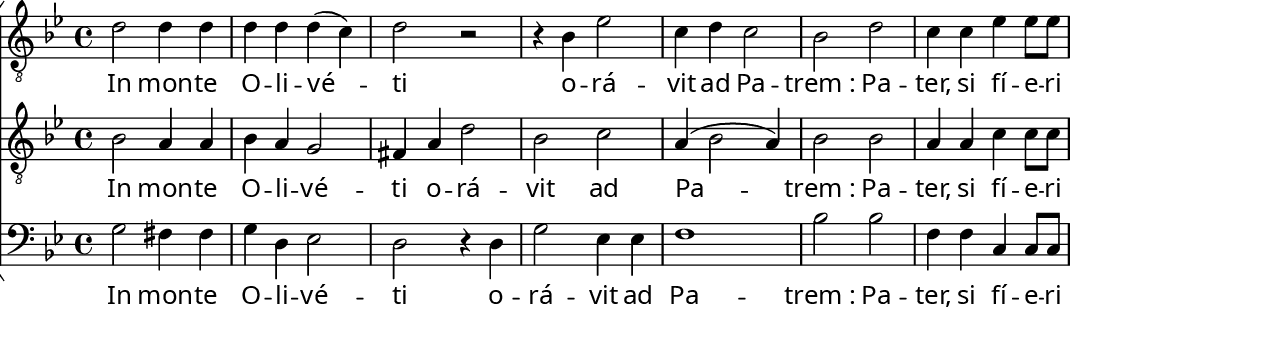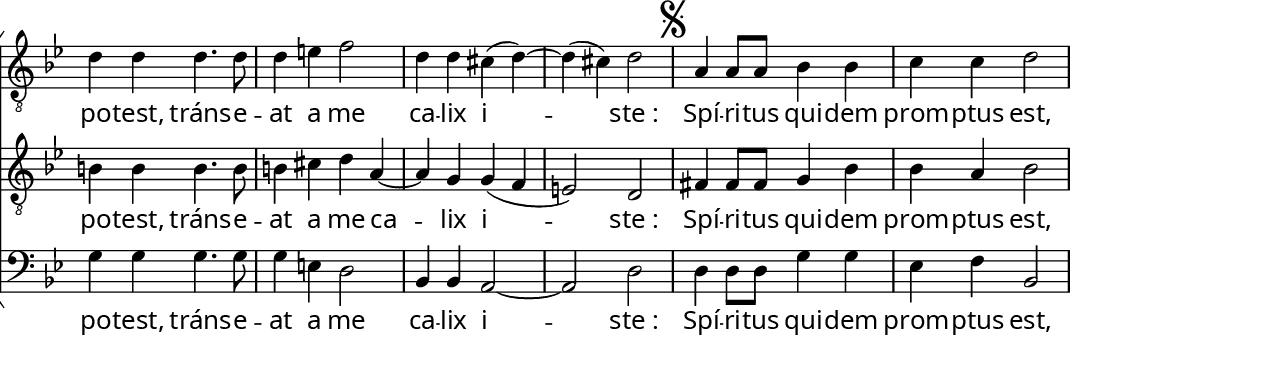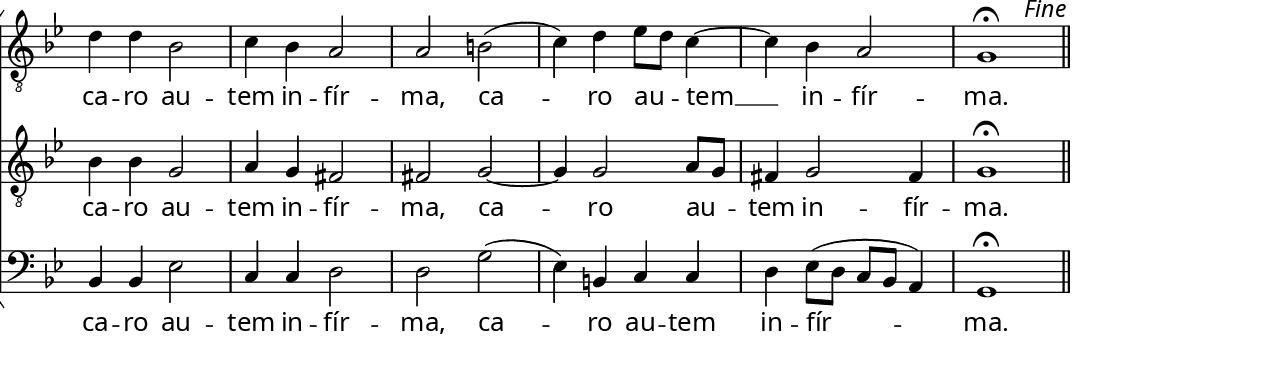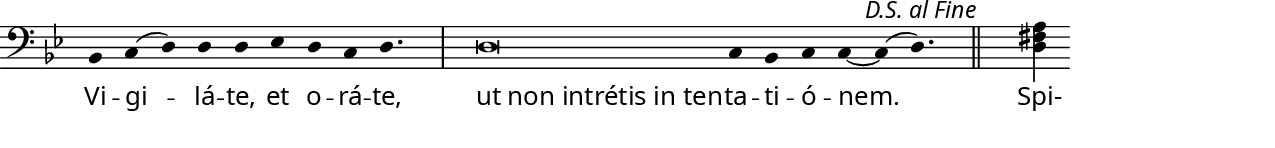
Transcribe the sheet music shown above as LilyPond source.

\header {
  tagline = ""
  composer = "Giovanni Battista Martini (1706-1784)"
}
\include "english.ly"
\include "lilypond-book-preamble.ly"
\include "header.ly"

global = {
  \key bf \major
  \time 4/4
}

sopMusic = \relative c' {
  \clef "treble_8"
  d2 d4 d | d d d( c) | d2 r2 | r4 bf4 ef2 | c4 d c2 | bf2 d2 |
  c4 c ef ef8 ef | d4 d d4. d8 | d4 e f2 | d4 d cs( d) ~ | d( cs) d2 | 
  \mark \markup { \musicglyph #"scripts.segno" }
  a4 a8 a bf4 bf |
  c4 c d2 | d4 d bf2 | c4 bf a2 | a b( | c4) d ef8[ d] c4 ~ | c bf a2 | g1\fermata \bar "||"
    \override Score.RehearsalMark #'break-visibility = #begin-of-line-invisible
    \override Score.RehearsalMark #'self-alignment-X = #RIGHT
    \override Score . RehearsalMark #'font-shape = #'italic
    \override Score.RehearsalMark #'font-size = #0.5
    \mark "Fine"
}
sopWords = \lyricmode {
  \set fontSize = #0.5
  %\set vocalName = "2. "
  %\set shortVocalName = "2. "
  In mon -- te | O -- li -- vé -- | ti o -- rá -- |vit ad Pa -- trem_: Pa -- |
  ter, si fí -- e -- ri po -- test, tráns -- e -- at a me ca -- lix i -- ste_: | Spí -- ri -- tus qui -- dem |
  prom -- ptus est, | ca -- ro au -- | tem in -- fír -- | ma, ca -- ro au -- _ tem __ in -- fír -- ma.
}

altoMusic = \relative c' {
  \clef "treble_8"
  bf2 a4 a | bf4 a g2 | fs4 a d2 | bf c | a4( bf2 a4) | bf2 bf |
  a4 a c c8 c | b4 b b4. b8 | b4 cs d a ~ | a g g( f | e2) d | fs4 fs8 fs g4 bf |
  bf a bf2 | bf4 bf g2 | a4 g fs2 | fs g ~ | g4 g2 a8[ g] | fs4 g2 fs4 | g1\fermata \bar "||"
}

altoWords = \lyricmode {
  \set fontSize = #0.5
  In mon -- te | O -- li -- vé -- | ti o -- rá -- | vit ad | Pa -- | trem_: Pa -- |
  ter, si fí -- e -- ri | po -- test, tráns -- e -- | at a me ca -- lix i -- ste_: | Spí -- ri -- tus qui -- dem |
  prom -- ptus est, | ca -- ro au -- | tem in -- fír -- | ma, ca -- ro au -- _ -- tem in -- fír -- ma.
}

bassMusic = \relative a {
  \clef bass
  g2 fs4 fs | g d ef2 | d r4 d | g2 ef4 ef | f1 | bf2 bf |
  f4 f c c8 c| g'4 g g4. g8 | g4 e d2 | bf4 bf a2 ~ | a d | d4 d8 d g4 g |
  ef f bf,2 | bf4 bf ef2 | c4 c d2 | d g2( | ef4) b c c | d ef8( d c bf a4) | g1\fermata \bar "||"
  \cadenzaOn
  \stemOff
  bf4 c( d) d d ef d c d4. s8 \bar "|"
  s8 d\breve c4 bf c c ~ c( d4.)
  s8 \bar "||"
  \override Score.RehearsalMark #'break-visibility = #begin-of-line-invisible
    \override Score.RehearsalMark #'self-alignment-X = #RIGHT
    \override Score . RehearsalMark #'font-shape = #'italic
    \override Score.RehearsalMark #'font-size = #0.5
    \mark "D.S. al Fine"
  \stemOn
  s8 <d fs a>4
  \cadenzaOff  
}

bassWords = \lyricmode {
  \set fontSize = #0.5
  In mon -- te | O -- li -- vé -- ti o -- | rá -- vit ad | Pa -- trem_: Pa -- |
  ter, si fí -- e -- ri | po -- test, tráns -- e -- at a me ca -- lix i -- ste_: | Spí -- ri -- tus qui -- dem |
  prom -- ptus est, | ca -- ro au -- tem in -- fír -- | ma, ca -- ro au -- tem | in -- fír -- ma.
  Vi -- gi -- lá -- te, et o -- rá -- te,
  \once \override LyricText #'self-alignment-X = #LEFT
  ut_non_intrétis_in_ten -- ta -- ti -- ó -- nem.
  Spi-
}

chantMusic = \relative c {
  \clef bass
  \cadenzaOn
  \stemOff
  bf4 c( d) d d ef d c d4. s8 \bar "|"
  s8 d\breve c4 bf c c ~ c( d4.)
  s8 \bar "||"
  \override Score.RehearsalMark #'break-visibility = #begin-of-line-invisible
    \override Score.RehearsalMark #'self-alignment-X = #RIGHT
    \override Score . RehearsalMark #'font-shape = #'italic
    \override Score.RehearsalMark #'font-size = #0.5
    \mark "D.S. al Fine"
  \stemOn
  s8 <d fs a>4
  \cadenzaOff
}

chantWords = \lyricmode {
  Vi -- gi -- lá -- te, et o -- rá -- te,
  \once \override LyricText #'self-alignment-X = #LEFT
  ut_non_intrétis_in_ten -- ta -- ti -- ó -- nem.
  Spi-
}

%altoWords = \lyricmode {
%  \override StanzaNumber #'font-name = #"Garamond Premier Pro"
%  \override LyricText #'font-name = #"Garamond Premier Pro"
%}

\score {
  \new ChoirStaff <<
    \new Staff = "women" <<
      \new Voice = "sopranos"{
%        \voiceOne
        << \global \sopMusic >>
      }
    >>
    \new Lyrics = "sopranos"

    \new Staff = "women2" <<
      \new Voice = "altos" {
%        \voiceTwo
        << \global \altoMusic >>
      }
    >>
    \new Lyrics = "altos"
    
    \new Staff = "men" <<
      %\new Lyrics = "bass"
      \new Voice = "bass" {
%        \voiceOne
        << \global \bassMusic >>
      }
    >>
    \context Lyrics = "sopranos" \lyricsto "sopranos" \sopWords
    \context Lyrics = "altos" \lyricsto "altos" \altoWords
    \context Lyrics = "bass" \lyricsto "bass" \bassWords
  >>
  \layout {
    \context {
      \Staff
    }
  }
}

%\score {
%  \new Staff \with { \remove "Time_signature_engraver" } <<
%    \global
%    \new Voice = "chant" \chantMusic
%    \new Lyrics = "chant" \lyricsto chant \chantWords
%  >>
%}

